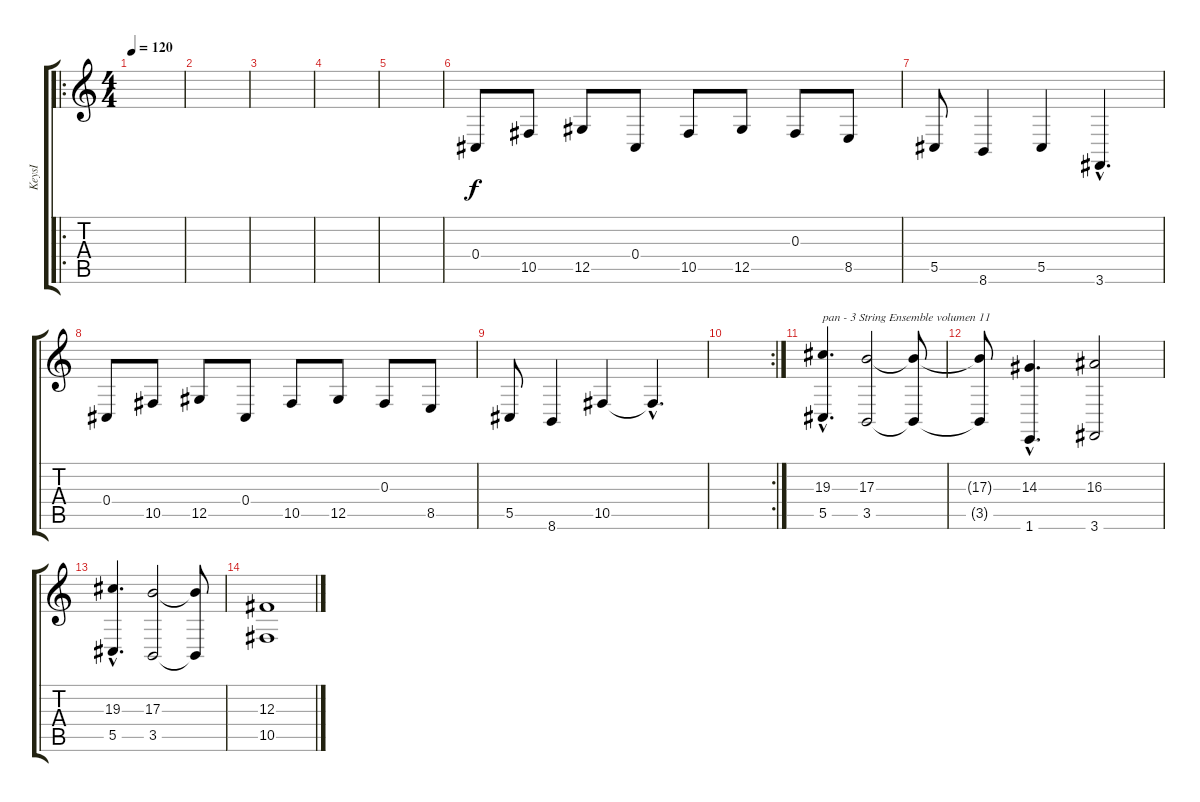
\track ("KeysI" "KeysI") {instrument musicbox}
\staff {score tabs}
\tuning (Eb4 Bb3 Gb3 Db3 Ab2 Eb2) {hide}
\ro
\ts (4 4)
\tempo 120
\clef g2
\ks c
|
|
|
|
|
0.4.8 10.5.8 12.5.8 0.4.8 10.5.8 12.5.8 0.3.8 8.5.8 |
5.5.8 8.6.4 5.5.4 3.6{hac}.4{d} |
0.4.8 10.5.8 12.5.8 0.4.8 10.5.8 12.5.8 0.3.8 8.5.8 |
5.5.8 8.6.4 10.5.4 10.5{hac t}.4{d} |
\rc 2
|
(19.3{hac} 5.5{hac}).4{d txt "pan - 3 String Ensemble volumen 11" volume 11 balance 5 instrument stringensemble1} (17.3 3.5).2 (17.3{t} 3.5{t}).8 |
(17.3{t} 3.5{t}).8 (14.3{hac} 1.6{hac}).4{d} (16.3 3.6).2 |
(19.3{hac} 5.5{hac}).4{d} (17.3 3.5).2 (17.3{t} 3.5{t}).8 |
(12.3 10.5).1
